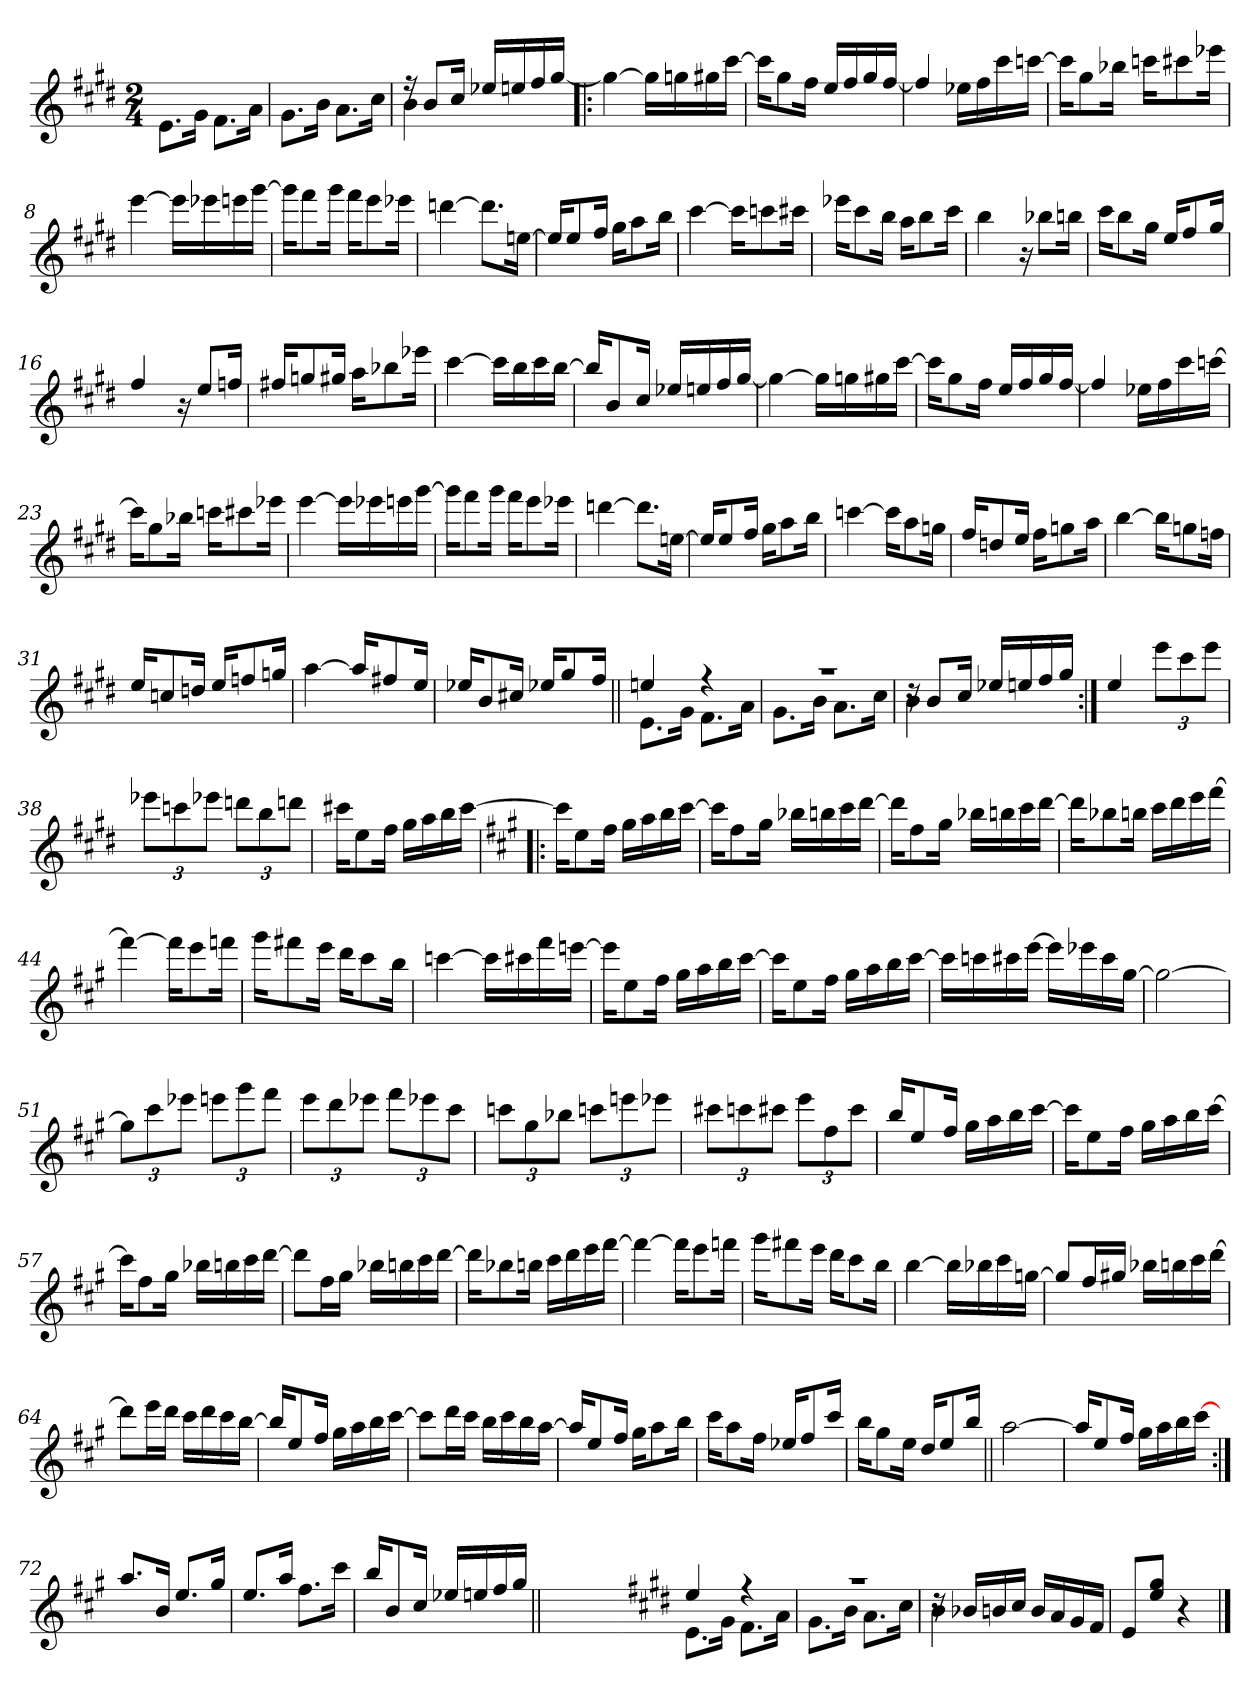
**kern
*part1
*staff1
*clefG2
*k[f#c#g#d#]
*E:
*M2/4
=1
8.e\L
16g#\Jk
8.f#\L
16a\Jk
=2
8.g#\L
16b\Jk
8.a\L
16cc#\Jk
=3
*^
16ree	4b\
8b/L	.
16cc#/Jk	.
16ee-X/LL	4ryy
16een/	.
16ff#/	.
[>16gg#/JJ	.
*v	*v
=4!|:
4gg#\_
16gg#\LL]
16ggn\
16gg#X\
[16ccc#\JJ
=5
16ccc#\KL]
8gg#\
16ff#\Jk
16ee/LL
16ff#/
16gg#/
[16ff#/JJ
!!LO:LB:g=z
=6
4ff#/]
16ee-X\LL
16ff#\
16ccc#\
[16cccn\JJ
=7
16cccn\KL]
8gg#\
16bb-X\Jk
16cccn\KL
8ccc#X\
16eee-X\Jk
=8
[4eee\
16eee\LL]
16eee-X\
16eeen\
[16ggg#\JJ
=9
16ggg#\KL]
8fff#\
16ggg#\Jk
16fff#\KL
8eee\
16eee-X\Jk
=10
[4dddn\
8.ddd\L]
[16een\Jk
!!LO:LB:g=z
=11
16ee/KL]
8ee/
16ff#/Jk
16gg#\KL
8aa\
16bb\Jk
=12
[4ccc#\
16ccc#\KL]
8cccn\
16ccc#X\Jk
=13
16eee-X\KL
8ccc#\
16bb\Jk
16aa\KL
8bb\
16ccc#\Jk
=14
4bb\
16r
8bb-X\L
16bbn\Jk
=15
16ccc#\KL
8bb\
16gg#\Jk
16ee/KL
8ff#/
16gg#/Jk
!!LO:LB:g=z
=16
4ff#/
16r
8ee/L
16ffn/Jk
=17
16ff#X/KL
8ggn/
16gg#X/Jk
16aa\KL
8bb-X\
16eee-X\Jk
=18
[4ccc#\
16ccc#\LL]
16bb\
16ccc#\
[16bb\JJ
=19
16bb/KL]
8b/
16cc#/Jk
16ee-X/LL
16een/
16ff#/
[16gg#/JJ
=20
4gg#\_
16gg#\LL]
16ggn\
16gg#X\
[16ccc#\JJ
!!LO:LB:g=z
=21
16ccc#\KL]
8gg#\
16ff#\Jk
16ee/LL
16ff#/
16gg#/
[16ff#/JJ
=22
4ff#/]
16ee-X\LL
16ff#\
16ccc#\
[16cccn\JJ
=23
16cccn\KL]
8gg#\
16bb-X\Jk
16cccn\KL
8ccc#X\
16eee-X\Jk
=24
[4eee\
16eee\LL]
16eee-X\
16eeen\
[16ggg#\JJ
=25
16ggg#\KL]
8fff#\
16ggg#\Jk
16fff#\KL
8eee\
16eee-X\Jk
!!LO:LB:g=z
=26
[4dddn\
8.ddd\L]
[16een\Jk
=27
16ee/KL]
8ee/
16ff#/Jk
16gg#\KL
8aa\
16bb\Jk
=28
[4cccn\
16ccc\KL]
8aa\
16ggn\Jk
=29
16ff#/KL
8ddn/
16ee/Jk
16ff#\KL
8ggn\
16aa\Jk
=30
[4bb\
16bb\KL]
8ggn\
16ffn\Jk
!!LO:LB:g=z
=31
16ee/KL
8ccn/
16ddn/Jk
16ee/KL
8ffn/
16ggn/Jk
=32
[4aa\
16aa/KL]
8ff#X/
16ee/Jk
=33
16ee-X/KL
8b/
16cc#X/Jk
16ee-X/KL
8gg#/
16ff#/Jk
=34||
*^
4een/	8.e\L
.	16g#\Jk
4r	8.f#\L
.	16a\Jk
=35	=35
2r	8.g#\L
.	16b\Jk
.	8.a\L
.	16cc#\Jk
!!LO:LB:g=z	!!
=36	=36
16rdd	4b\
8b/L	.
16cc#/Jk	.
16ee-X/LL	4ryy
16een/	.
16ff#/	.
16gg#/JJ	.
*v	*v
=37:|!
4ee/
12eee\L
12ccc#\
12eee\J
=38
12eee-X\L
12cccn\
12eee-X\J
12dddn\L
12bb\
12dddn\J
=39
16ccc#X\KL
8ee\
16ff#\Jk
16gg#\LL
16aa\
16bb\
[16ccc#\JJ
=40!|:
*k[f#c#g#]
*A:
16ccc#\KL]
8ee\
16ff#\Jk
16gg#\LL
16aa\
16bb\
[16ccc#\JJ
!!LO:LB:g=z
=41
16ccc#\KL]
8ff#\
16gg#\Jk
16bb-X\LL
16bbn\
16ccc#\
[16ddd\JJ
=42
16ddd\KL]
8ff#\
16gg#\Jk
16bb-X\LL
16bbn\
16ccc#\
[16ddd\JJ
=43
16ddd\KL]
8bb-X\
16bbn\Jk
16ccc#\LL
16ddd\
16eee\
[16fff#\JJ
=44
4fff#\_
16fff#\KL]
8eee\
16fffn\Jk
=45
16ggg#\KL
8fff#X\
16eee\Jk
16ddd\KL
8ccc#\
16bb\Jk
!!LO:PB:g=z
=46
[4cccn\
16ccc\LL]
16ccc#X\
16fff#\
[16eeen\JJ
=47
16eee\KL]
8ee\
16ff#\Jk
16gg#\LL
16aa\
16bb\
[16ccc#\JJ
=48
16ccc#\KL]
8ee\
16ff#\Jk
16gg#\LL
16aa\
16bb\
[16ccc#\JJ
=49
16ccc#\LL]
16cccn\
16ccc#X\
[16eee\JJ
16eeen\LL]
16eee-X\
16ccc#\
[16gg#\JJ
=50
2gg#\_
!!LO:LB:g=z
=51
12gg#\L]
12ccc#\
12eee-X\J
12eeen\L
12ggg#\
12fff#\J
=52
12eee\L
12ddd\
12eee-X\J
12fff#\L
12eee-X\
12ccc#\J
=53
12cccn\L
12gg#\
12bb-X\J
12cccn\L
12eeen\
12eee-X\J
=54
12ccc#X\L
12cccn\
12ccc#X\J
12eee\L
12ff#\
12ccc#\J
=55
16bb/KL
8ee/
16ff#/Jk
16gg#\LL
16aa\
16bb\
[16ccc#\JJ
!!LO:LB:g=z
=56
16ccc#\KL]
8ee\
16ff#\Jk
16gg#\LL
16aa\
16bb\
[16ccc#\JJ
=57
16ccc#\KL]
8ff#\
16gg#\Jk
16bb-X\LL
16bbn\
16ccc#\
[16ddd\JJ
=58
8ddd\L]
16ff#\L
16gg#\JJ
16bb-X\LL
16bbn\
16ccc#\
[16ddd\JJ
=59
16ddd\KL]
8bb-X\
16bbn\Jk
16ccc#\LL
16ddd\
16eee\
[16fff#\JJ
=60
4fff#\_
16fff#\KL]
8eee\
16fffn\Jk
!!LO:LB:g=z
=61
16ggg#\KL
8fff#X\
16eee\Jk
16ddd\KL
8ccc#\
16bb\Jk
=62
[4bb\
16bb\LL]
16bb-X\
16ccc#\
[16ggn\JJ
=63
8ggn/L]
16ff#/L
16gg#X/JJ
16bb-X\LL
16bbn\
16ccc#\
[16ddd\JJ
=64
8ddd\L]
16eee\L
16ddd\JJ
16ccc#\LL
16ddd\
16ccc#\
[16bb\JJ
=65
16bb/KL]
8ee/
16ff#/Jk
16gg#\LL
16aa\
16bb\
[16ccc#\JJ
!!LO:LB:g=z
=66
8ccc#\L]
16ddd\L
16ccc#\JJ
16bb\LL
16ccc#\
16bb\
[16aa\JJ
=67
16aa/KL]
8ee/
16ff#/Jk
16gg#\KL
8aa\
16bb\Jk
=68
16ccc#\KL
8aa\
16ff#\Jk
16ee-X/KL
8ff#/
16ccc#/Jk
=69
16bb\KL
8gg#\
16ee\Jk
16dd/KL
8ee/
16bb/Jk
=70||
[2aa\
!!LO:LB:g=z
=71
16aa/KL]
8ee/
16ff#/Jk
16gg#\LL
16aa\
16bb\
[16ccc#\JJ
=72:|!
8.aa/L
16b/Jk
8.ee/L
16gg#/Jk
=73
8.ee/L
16aa/Jk
8.ff#\L
16ccc#\Jk
=74
16bb/KL
8b/
16cc#/Jk
16ee-X/LL
16een/
16ff#/
16gg#/JJ
=74X741||
2ryy
!!LO:LB:g=z
=75-
*k[f#c#g#d#]
*E:
*^
4ee/	8.e\L
.	16g#\Jk
4r	8.f#\L
.	16a\Jk
=76	=76
2r	8.g#\L
.	16b\Jk
.	8.a\L
.	16cc#\Jk
=77	=77
16rdd	4b\
16b-X/LL	.
16bn/	.
16cc#/JJ	.
16b/LL	4ryy
16a/	.
16g#/	.
16f#/JJ	.
*v	*v
=78
8e/L
8ee/ 8gg#/J
4r
==
*-
